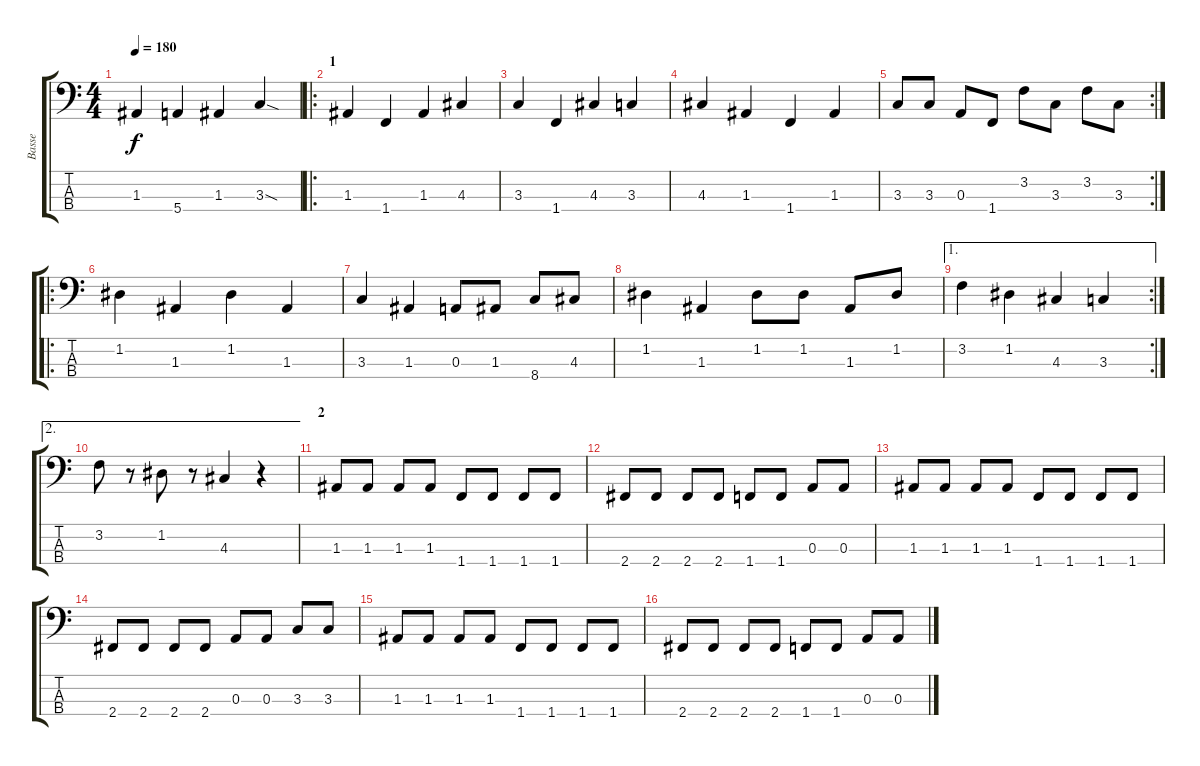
\track ("Basse" "Basse") {instrument electricbassfinger}
\staff {score tabs}
\tuning (G2 D2 A1 E1) {hide}
\ts (4 4)
\tempo 180
\clef f4
\ks c
1.3.4{dy f} 5.4.4 1.3.4 3.3{sod}.4 |
\ro
\section ("" "1")
1.3.4 1.4.4 1.3.4 4.3.4 |
3.3.4 1.4.4 4.3.4 3.3.4 |
4.3.4 1.3.4 1.4.4 1.3.4 |
\rc 2
3.3.8 3.3.8 0.3.8 1.4.8 3.2.8 3.3.8 3.2.8 3.3.8 |
\ro
1.2.4 1.3.4 1.2.4 1.3.4 |
3.3.4 1.3.4 0.3.8 1.3.8 8.4.8 4.3.8 |
1.2.4 1.3.4 1.2.8 1.2.8 1.3.8 1.2.8 |
\ae 1
\rc 2
3.2.4 1.2.4 4.3.4 3.3.4 |
\ae 2
3.2.8 r.8 1.2.8 r.8 4.3.4 r.4 |
\section ("" "2")
1.3.8 1.3.8 1.3.8 1.3.8 1.4.8 1.4.8 1.4.8 1.4.8 |
2.4.8 2.4.8 2.4.8 2.4.8 1.4.8 1.4.8 0.3.8 0.3.8 |
1.3.8 1.3.8 1.3.8 1.3.8 1.4.8 1.4.8 1.4.8 1.4.8 |
2.4.8 2.4.8 2.4.8 2.4.8 0.3.8 0.3.8 3.3.8 3.3.8 |
1.3.8 1.3.8 1.3.8 1.3.8 1.4.8 1.4.8 1.4.8 1.4.8 |
2.4.8 2.4.8 2.4.8 2.4.8 1.4.8 1.4.8 0.3.8 0.3.8
